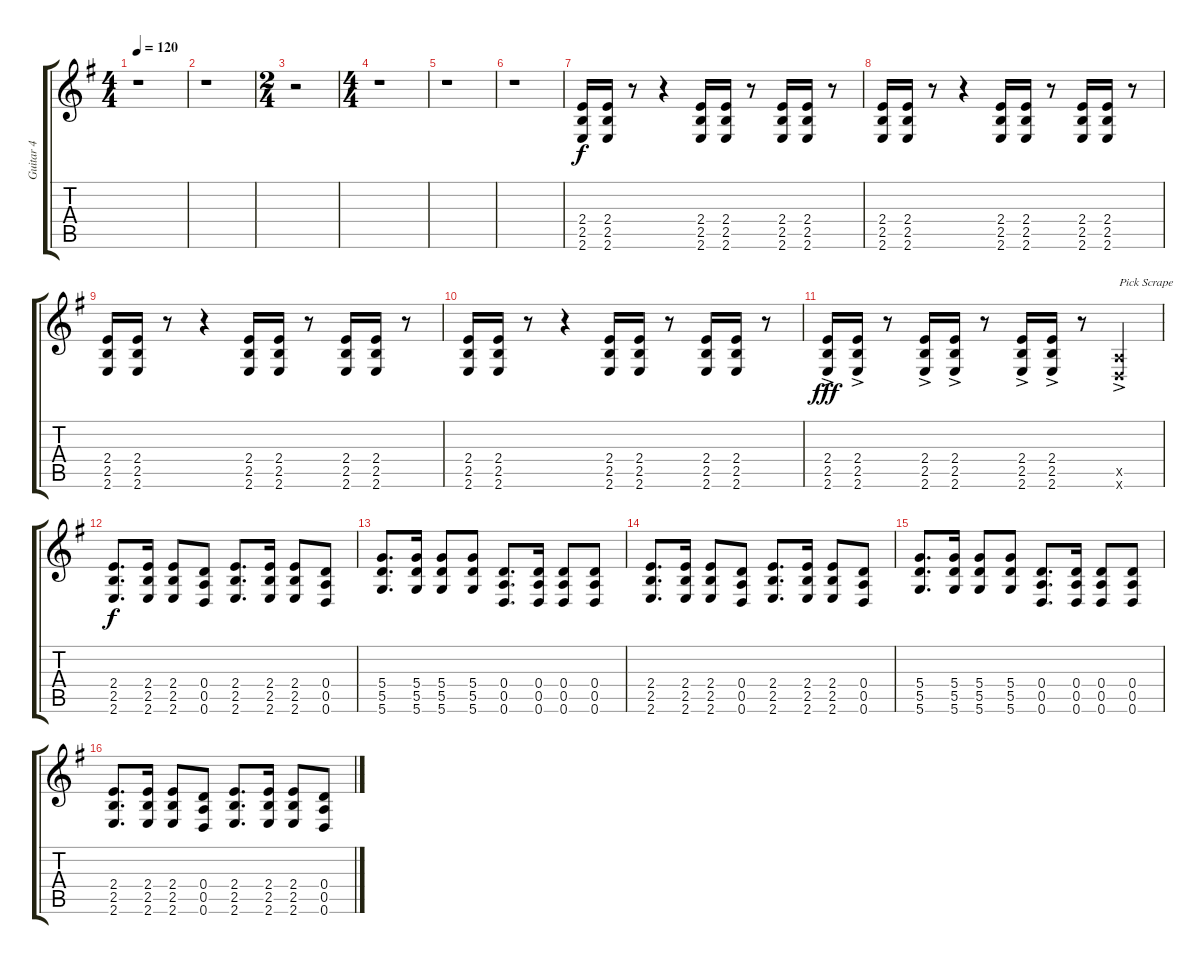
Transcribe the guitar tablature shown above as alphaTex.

\track ("Guitar 4" "Guitar 4") {instrument distortionguitar}
\staff {score tabs}
\tuning (E4 B3 G3 D3 A2 D2) {hide}
\ts (4 4)
\tempo 120
\clef g2
\ks g
r.1{dy f instrument distortionguitar} |
r.1 |
\ts (2 4)
r.2 |
\ts (4 4)
r.1 |
r.1 |
r.1 |
(2.4 2.5 2.6).16 (2.4 2.5 2.6).16 r.8 r.4 (2.4 2.5 2.6).16 (2.4 2.5 2.6).16 r.8 (2.4 2.5 2.6).16 (2.4 2.5 2.6).16 r.8 |
(2.4 2.5 2.6).16 (2.4 2.5 2.6).16 r.8 r.4 (2.4 2.5 2.6).16 (2.4 2.5 2.6).16 r.8 (2.4 2.5 2.6).16 (2.4 2.5 2.6).16 r.8 |
(2.4 2.5 2.6).16 (2.4 2.5 2.6).16 r.8 r.4 (2.4 2.5 2.6).16 (2.4 2.5 2.6).16 r.8 (2.4 2.5 2.6).16 (2.4 2.5 2.6).16 r.8 |
(2.4 2.5 2.6).16 (2.4 2.5 2.6).16 r.8 r.4 (2.4 2.5 2.6).16 (2.4 2.5 2.6).16 r.8 (2.4 2.5 2.6).16 (2.4 2.5 2.6).16 r.8 |
(2.4{ac} 2.5{ac} 2.6{ac}).16{dy fff} (2.4{ac} 2.5{ac} 2.6{ac}).16 r.8 (2.4{ac} 2.5{ac} 2.6{ac}).16 (2.4{ac} 2.5{ac} 2.6{ac}).16 r.8 (2.4{ac} 2.5{ac} 2.6{ac}).16 (2.4{ac} 2.5{ac} 2.6{ac}).16 r.8 (0.5{ac x} 0.6{ac x}).4{txt "Pick Scrape"} |
(2.4 2.5 2.6).8{d dy f} (2.4 2.5 2.6).16 (2.4 2.5 2.6).8 (0.4 0.5 0.6).8 (2.4 2.5 2.6).8{d} (2.4 2.5 2.6).16 (2.4 2.5 2.6).8 (0.4 0.5 0.6).8 |
(5.4 5.5 5.6).8{d} (5.4 5.5 5.6).16 (5.4 5.5 5.6).8 (5.4 5.5 5.6).8 (0.4 0.5 0.6).8{d} (0.4 0.5 0.6).16 (0.4 0.5 0.6).8 (0.4 0.5 0.6).8 |
(2.4 2.5 2.6).8{d} (2.4 2.5 2.6).16 (2.4 2.5 2.6).8 (0.4 0.5 0.6).8 (2.4 2.5 2.6).8{d} (2.4 2.5 2.6).16 (2.4 2.5 2.6).8 (0.4 0.5 0.6).8 |
(5.4 5.5 5.6).8{d} (5.4 5.5 5.6).16 (5.4 5.5 5.6).8 (5.4 5.5 5.6).8 (0.4 0.5 0.6).8{d} (0.4 0.5 0.6).16 (0.4 0.5 0.6).8 (0.4 0.5 0.6).8 |
(2.4 2.5 2.6).8{d} (2.4 2.5 2.6).16 (2.4 2.5 2.6).8 (0.4 0.5 0.6).8 (2.4 2.5 2.6).8{d} (2.4 2.5 2.6).16 (2.4 2.5 2.6).8 (0.4 0.5 0.6).8
